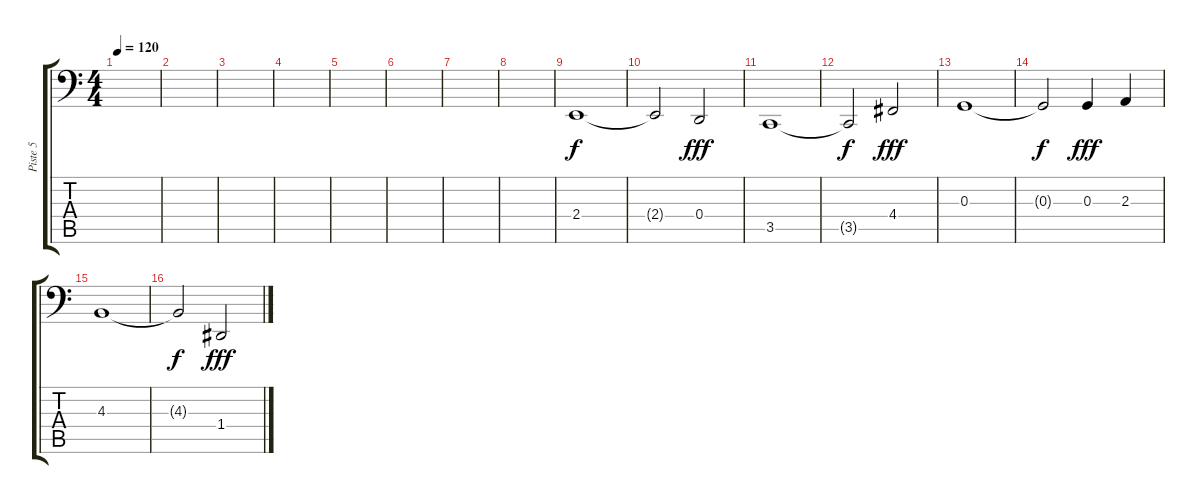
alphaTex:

\track ("Piste 5" "Piste 5") {instrument acousticgrandpiano}
\staff {score tabs}
\tuning (E3 B2 G2 D2 A1 E1) {hide}
\ts (4 4)
\tempo 120
\clef f4
\ks c
|
|
|
|
|
|
|
|
2.4.1 |
2.4{t}.2{dy f} 0.4.2{dy fff} |
3.5.1 |
3.5{t}.2{dy f} 4.4.2{dy fff} |
0.3.1 |
0.3{t}.2{dy f} 0.3.4{dy fff} 2.3.4 |
4.3.1 |
4.3{t}.2{dy f} 1.4.2{dy fff}
